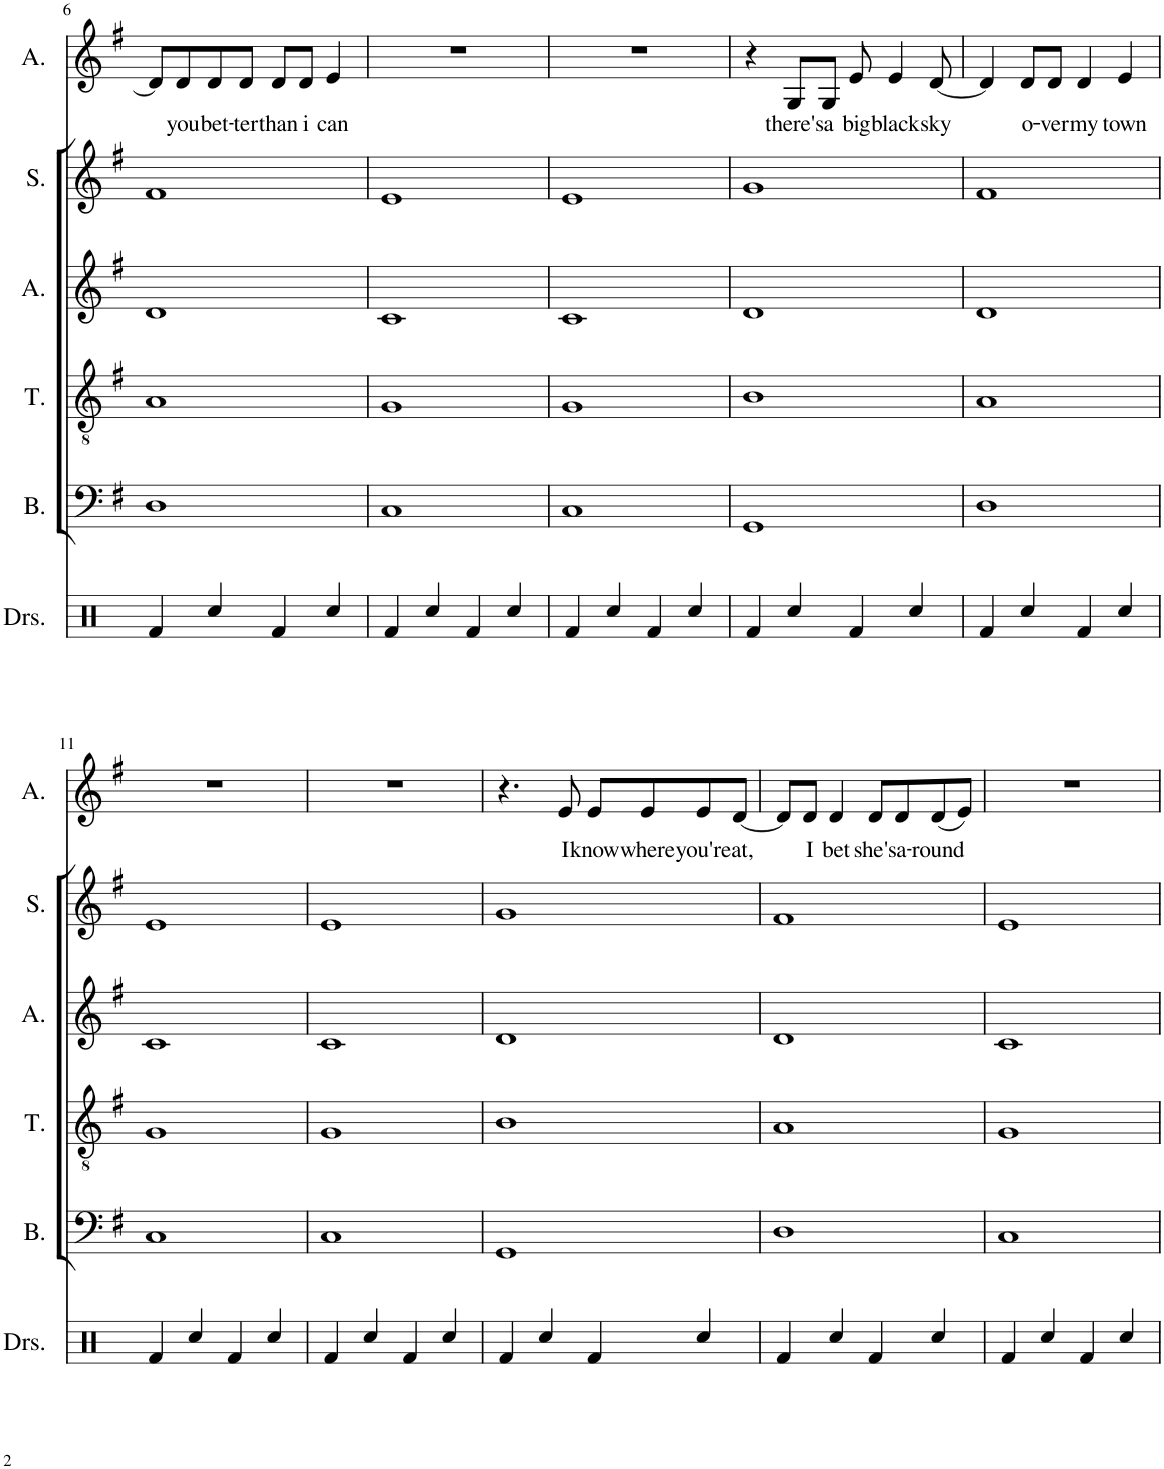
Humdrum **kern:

**kern	**kern	**kern	**kern	**kern	**kern	**text
*part6	*part5	*part4	*part3	*part2	*part1	*part1
*staff6	*staff5	*staff4	*staff3	*staff2	*staff1	*staff1
*I"Drumset	*I"Bass	*I"Tenor	*I"Alto	*I"Soprano	*I"Alto	*
*I'Drs.	*I'B.	*I'T.	*I'A.	*I'S.	*I'A.	*
!!LO:PB:g=z
*clefX	*clefF4	*clefGv2	*clefG2	*clefG2	*clefG2	*
*k[]	*k[f#]	*k[f#]	*k[f#]	*k[f#]	*k[f#]	*
*M4/4	*M4/4	*M4/4	*M4/4	*M4/4	*M4/4	*
=6	=6	=6	=6	=6	=6	=6
4Rf/	1D	1A	1d	1f#	8d/L]	.
!	!	!	!	!	!	!LO:LY:b
.	.	.	.	.	8d/	you
!	!	!	!	!	!	!LO:LY:b
4Rcc/	.	.	.	.	8d/	bet-
!	!	!	!	!	!	!LO:LY:b
.	.	.	.	.	8d/J	-ter
!	!	!	!	!	!	!LO:LY:b
4Rf/	.	.	.	.	8d/L	than
!	!	!	!	!	!	!LO:LY:b
.	.	.	.	.	8d/J	i
!	!	!	!	!	!	!LO:LY:b
4Rcc/	.	.	.	.	4e/	can
=7	=7	=7	=7	=7	=7	=7
4Rf/	1C	1G	1c	1e	1r	.
4Rcc/	.	.	.	.	.	.
4Rf/	.	.	.	.	.	.
4Rcc/	.	.	.	.	.	.
=8	=8	=8	=8	=8	=8	=8
4Rf/	1C	1G	1c	1e	1r	.
4Rcc/	.	.	.	.	.	.
4Rf/	.	.	.	.	.	.
4Rcc/	.	.	.	.	.	.
=9	=9	=9	=9	=9	=9	=9
4Rf/	1GG	1B	1d	1g	4r	.
!	!	!	!	!	!	!LO:LY:b
4Rcc/	.	.	.	.	8G/L	there's
!	!	!	!	!	!	!LO:LY:b
.	.	.	.	.	8G/J	a
!	!	!	!	!	!	!LO:LY:b
4Rf/	.	.	.	.	8e/	big
!	!	!	!	!	!	!LO:LY:b
.	.	.	.	.	4e/	black
4Rcc/	.	.	.	.	.	.
!	!	!	!	!	!	!LO:LY:b
.	.	.	.	.	[8d/	sky
=10	=10	=10	=10	=10	=10	=10
4Rf/	1D	1A	1d	1f#	4d/]	.
!	!	!	!	!	!	!LO:LY:b
4Rcc/	.	.	.	.	8d/L	o-
!	!	!	!	!	!	!LO:LY:b
.	.	.	.	.	8d/J	-ver
!	!	!	!	!	!	!LO:LY:b
4Rf/	.	.	.	.	4d/	my
!	!	!	!	!	!	!LO:LY:b
4Rcc/	.	.	.	.	4e/	town
!!LO:LB:g=z
=11	=11	=11	=11	=11	=11	=11
4Rf/	1C	1G	1c	1e	1r	.
4Rcc/	.	.	.	.	.	.
4Rf/	.	.	.	.	.	.
4Rcc/	.	.	.	.	.	.
=12	=12	=12	=12	=12	=12	=12
4Rf/	1C	1G	1c	1e	1r	.
4Rcc/	.	.	.	.	.	.
4Rf/	.	.	.	.	.	.
4Rcc/	.	.	.	.	.	.
=13	=13	=13	=13	=13	=13	=13
4Rf/	1GG	1B	1d	1g	4.r	.
4Rcc/	.	.	.	.	.	.
!	!	!	!	!	!	!LO:LY:b
.	.	.	.	.	8e/	I
!	!	!	!	!	!	!LO:LY:b
4Rf/	.	.	.	.	8e/L	know
!	!	!	!	!	!	!LO:LY:b
.	.	.	.	.	8e/	where
!	!	!	!	!	!	!LO:LY:b
4Rcc/	.	.	.	.	8e/	you're
!	!	!	!	!	!	!LO:LY:b
.	.	.	.	.	[8d/J	at,
=14	=14	=14	=14	=14	=14	=14
4Rf/	1D	1A	1d	1f#	8d/L]	.
!	!	!	!	!	!	!LO:LY:b
.	.	.	.	.	8d/J	I
!	!	!	!	!	!	!LO:LY:b
4Rcc/	.	.	.	.	4d/	bet
!	!	!	!	!	!	!LO:LY:b
4Rf/	.	.	.	.	8d/L	she's
!	!	!	!	!	!	!LO:LY:b
.	.	.	.	.	8d/	a-
!	!	!	!	!	!	!LO:LY:b
4Rcc/	.	.	.	.	(8d/	-round
.	.	.	.	.	8e/J)	.
=15	=15	=15	=15	=15	=15	=15
4Rf/	1C	1G	1c	1e	1r	.
4Rcc/	.	.	.	.	.	.
4Rf/	.	.	.	.	.	.
4Rcc/	.	.	.	.	.	.
=	=	=	=	=	=	=
*-	*-	*-	*-	*-	*-	*-
